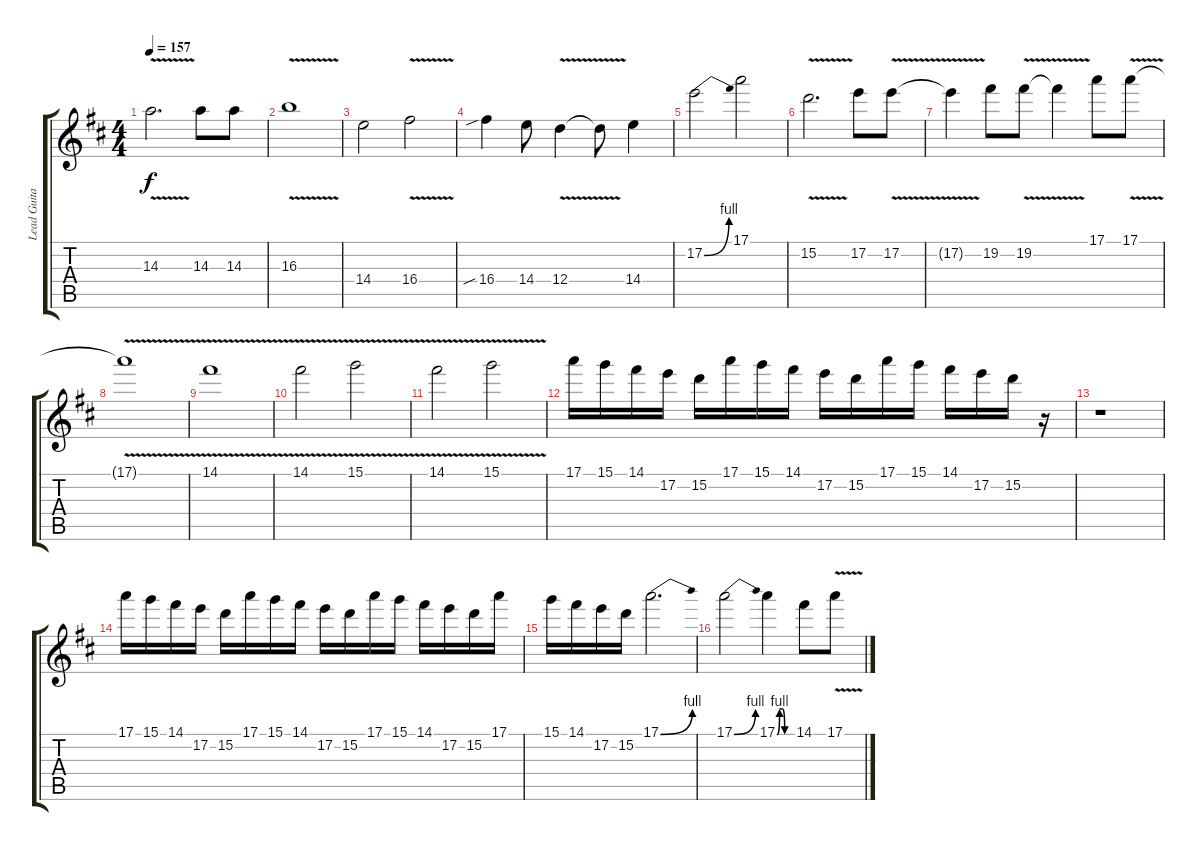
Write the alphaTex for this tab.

\track ("Lead Guitar" "Lead Guita") {instrument distortionguitar}
\staff {score tabs}
\tuning (E4 B3 G3 D3 A2 E2) {hide}
\ts (4 4)
\tempo 157
\clef g2
\ks d
14.3{v}.2{d dy f} 14.3.8 14.3.8 |
16.3{v}.1 |
14.4.2 16.4{v}.2 |
16.4{sib}.4 14.4.8 12.4{v}.4 12.4{t}.8 14.4.4 |
17.2{be (bend 0 0 60 4)}.2 17.1.2 |
15.2{v}.2{d} 17.2.8 17.2{v}.8 |
17.2{t}.4 19.2.8 19.2{v}.8 19.2{t}.4 17.1.8 17.1{v}.8 |
17.1{t}.1 |
14.1{v}.1 |
14.1{v}.2 15.1{v}.2 |
14.1{v}.2 15.1{v}.2 |
17.1.16 15.1.16 14.1.16 17.2.16 15.2.16 17.1.16 15.1.16 14.1.16 17.2.16 15.2.16 17.1.16 15.1.16 14.1.16 17.2.16 15.2.16 r.16 |
r.1 |
17.1.16 15.1.16 14.1.16 17.2.16 15.2.16 17.1.16 15.1.16 14.1.16 17.2.16 15.2.16 17.1.16 15.1.16 14.1.16 17.2.16 15.2.16 17.1.16 |
15.1.16 14.1.16 17.2.16 15.2.16 17.1{be (bend 0 0 60 4)}.2{d} |
17.1{be (bend 0 0 60 4)}.2 17.1{be (custom 0 0 10 4 20 4 30 0 60 0)}.4 14.1.8 17.1{v}.8
